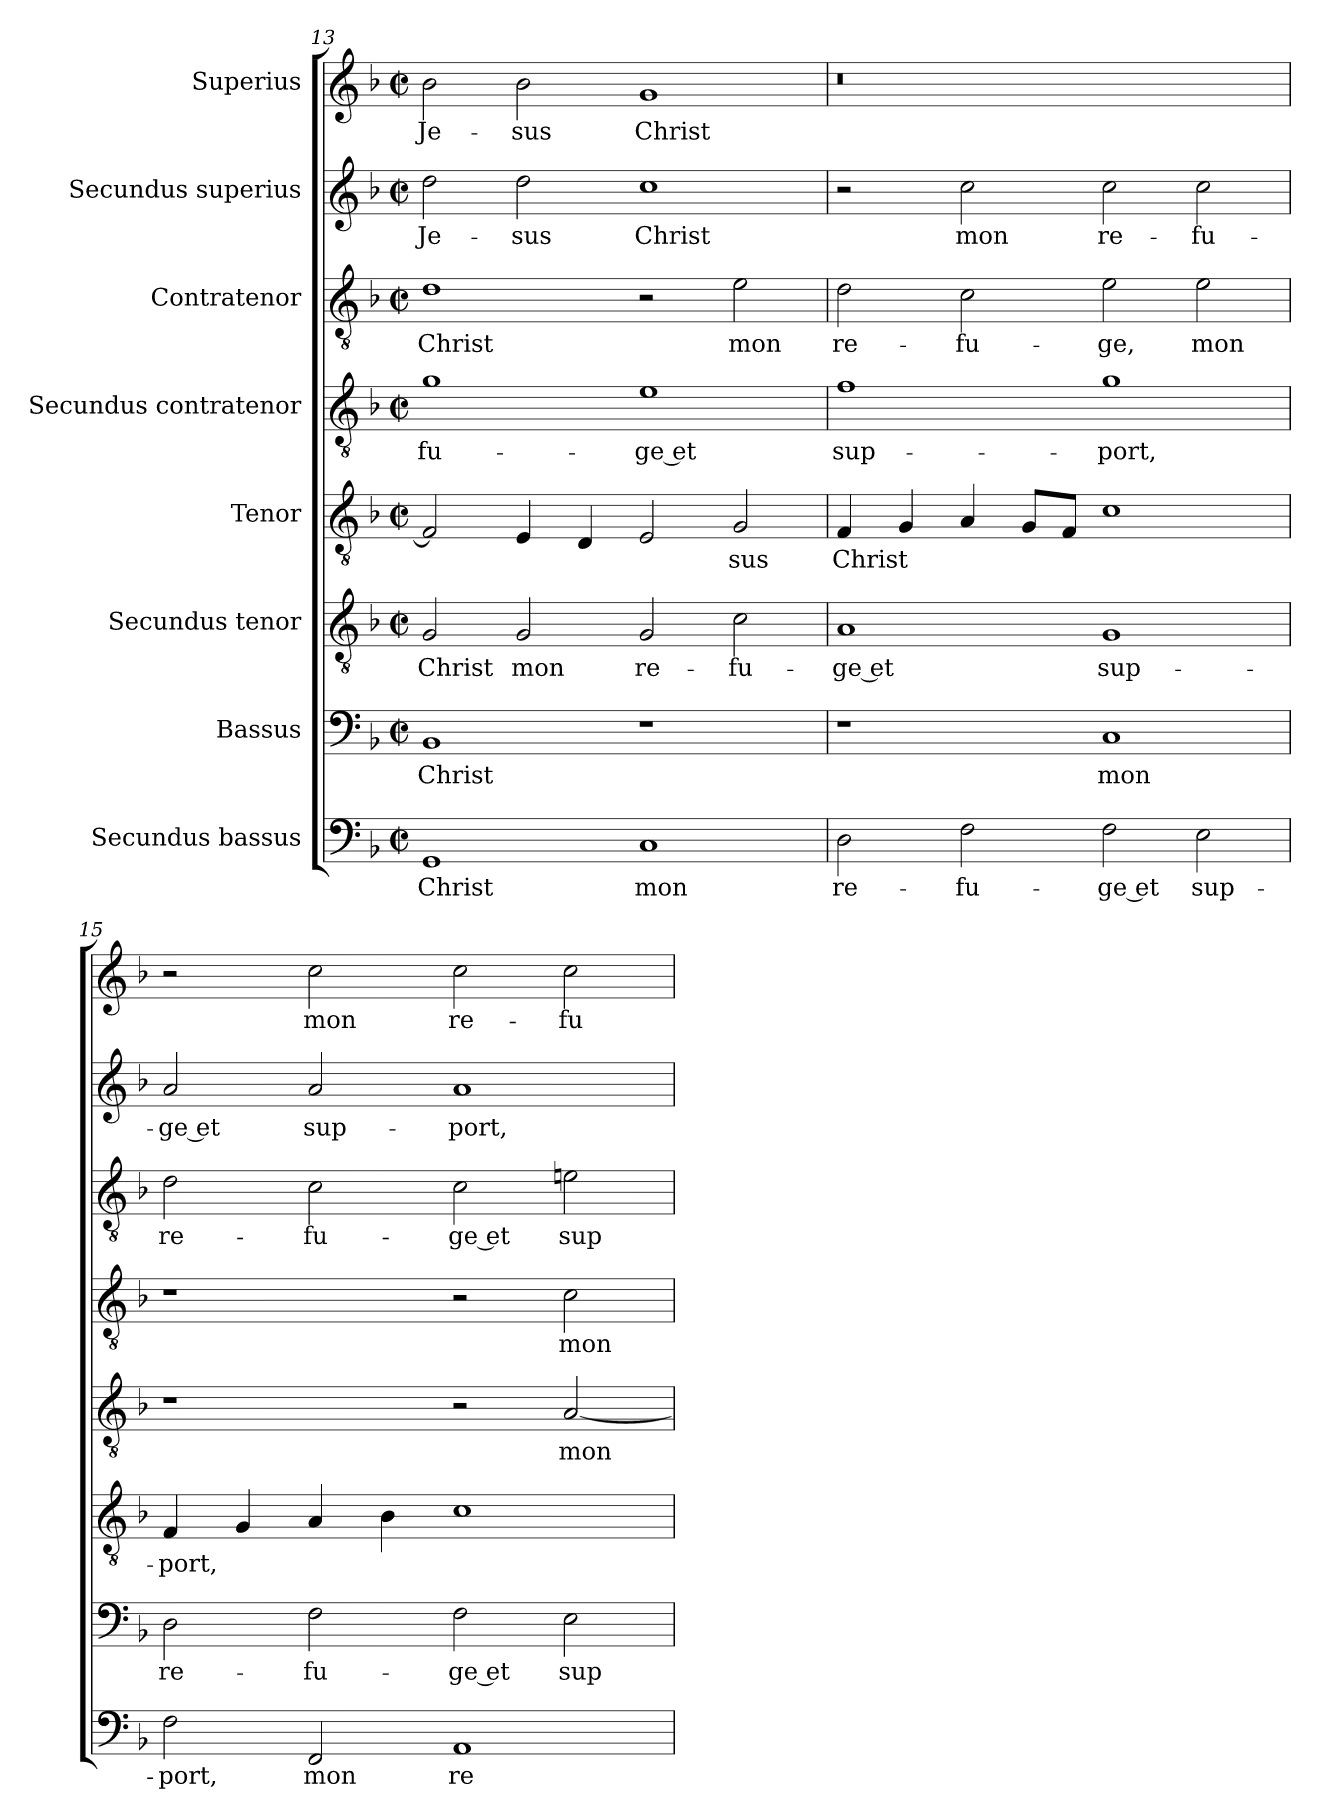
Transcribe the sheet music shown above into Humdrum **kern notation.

**kern	**text	**kern	**text	**kern	**text	**kern	**text	**kern	**text	**kern	**text	**kern	**text	**kern	**text
*part8	*part8	*part7	*part7	*part6	*part6	*part5	*part5	*part4	*part4	*part3	*part3	*part2	*part2	*part1	*part1
*staff8	*staff8	*staff7	*staff7	*staff6	*staff6	*staff5	*staff5	*staff4	*staff4	*staff3	*staff3	*staff2	*staff2	*staff1	*staff1
*I"Secundus bassus	*	*I"Bassus	*	*I"Secundus tenor	*	*I"Tenor	*	*I"Secundus contratenor	*	*I"Contratenor	*	*I"Secundus superius	*	*I"Superius	*
*clefF4	*	*clefF4	*	*clefGv2	*	*clefGv2	*	*clefGv2	*	*clefGv2	*	*clefG2	*	*clefG2	*
*k[b-]	*	*k[b-]	*	*k[b-]	*	*k[b-]	*	*k[b-]	*	*k[b-]	*	*k[b-]	*	*k[b-]	*
*F:	*	*F:	*	*F:	*	*F:	*	*F:	*	*F:	*	*F:	*	*F:	*
*M2/2	*	*M2/2	*	*M2/2	*	*M2/2	*	*M2/2	*	*M2/2	*	*M2/2	*	*M2/2	*
*met(c|)	*	*met(c|)	*	*met(c|)	*	*met(c|)	*	*met(c|)	*	*met(c|)	*	*met(c|)	*	*met(c|)	*
=13	=13	=13	=13	=13	=13	=13	=13	=13	=13	=13	=13	=13	=13	=13	=13
1GG/	Christ	1BB-/	Christ	2G/	Christ	2F/]	.	1g\	-fu-	1d\	Christ	2dd\	Je-	2b-\	Je-
.	.	.	.	2G/	mon	4E/	.	.	.	.	.	2dd\	-sus	2b-\	-sus
.	.	.	.	.	.	4D/	.	.	.	.	.	.	.	.	.
1C/	mon	1r	.	2G/	re-	2E/	.	1e\	-ge et	2r	.	1cc\	Christ	1g/	Christ
.	.	.	.	2c\	-fu-	2G/	-sus	.	.	2e\	mon	.	.	.	.
=14	=14	=14	=14	=14	=14	=14	=14	=14	=14	=14	=14	=14	=14	=14	=14
!	!	!	!	!	!	!	!	!	!	!	!	!	!	!LO:N:vis=0	!
2D\	re-	1r	.	1A/	-ge et	4F/	Christ	1f\	sup-	2d\	re-	2r	.	1r	.
.	.	.	.	.	.	4G/	.	.	.	.	.	.	.	.	.
2F\	-fu-	.	.	.	.	4A/	.	.	.	2c\	-fu-	2cc\	mon	.	.
.	.	.	.	.	.	8G/L	.	.	.	.	.	.	.	.	.
.	.	.	.	.	.	8F/J	.	.	.	.	.	.	.	.	.
2F\	-ge et	1C/	mon	1G/	sup-	1c\	.	1g\	-port,	2e\	-ge,	2cc\	re-	1ryy	.
2E\	sup-	.	.	.	.	.	.	.	.	2e\	mon	2cc\	-fu-	.	.
=15	=15	=15	=15	=15	=15	=15	=15	=15	=15	=15	=15	=15	=15	=15	=15
2F\	-port,	2D\	re-	4F/	-port,	1r	.	1r	.	2d\	re-	2a/	-ge et	2r	.
.	.	.	.	4G/	.	.	.	.	.	.	.	.	.	.	.
2FF/	mon	2F\	-fu-	4A/	.	.	.	.	.	2c\	-fu-	2a/	sup-	2cc\	mon
.	.	.	.	4B-\	.	.	.	.	.	.	.	.	.	.	.
1AA/	re-	2F\	-ge et	1c\	.	2r	.	2r	.	2c\	-ge et	1a/	-port,	2cc\	re-
.	.	2E\	sup-	.	.	[2A/	mon	2c\	mon	2en\	sup-	.	.	2cc\	-fu-
=	=	=	=	=	=	=	=	=	=	=	=	=	=	=	=
*-	*-	*-	*-	*-	*-	*-	*-	*-	*-	*-	*-	*-	*-	*-	*-
